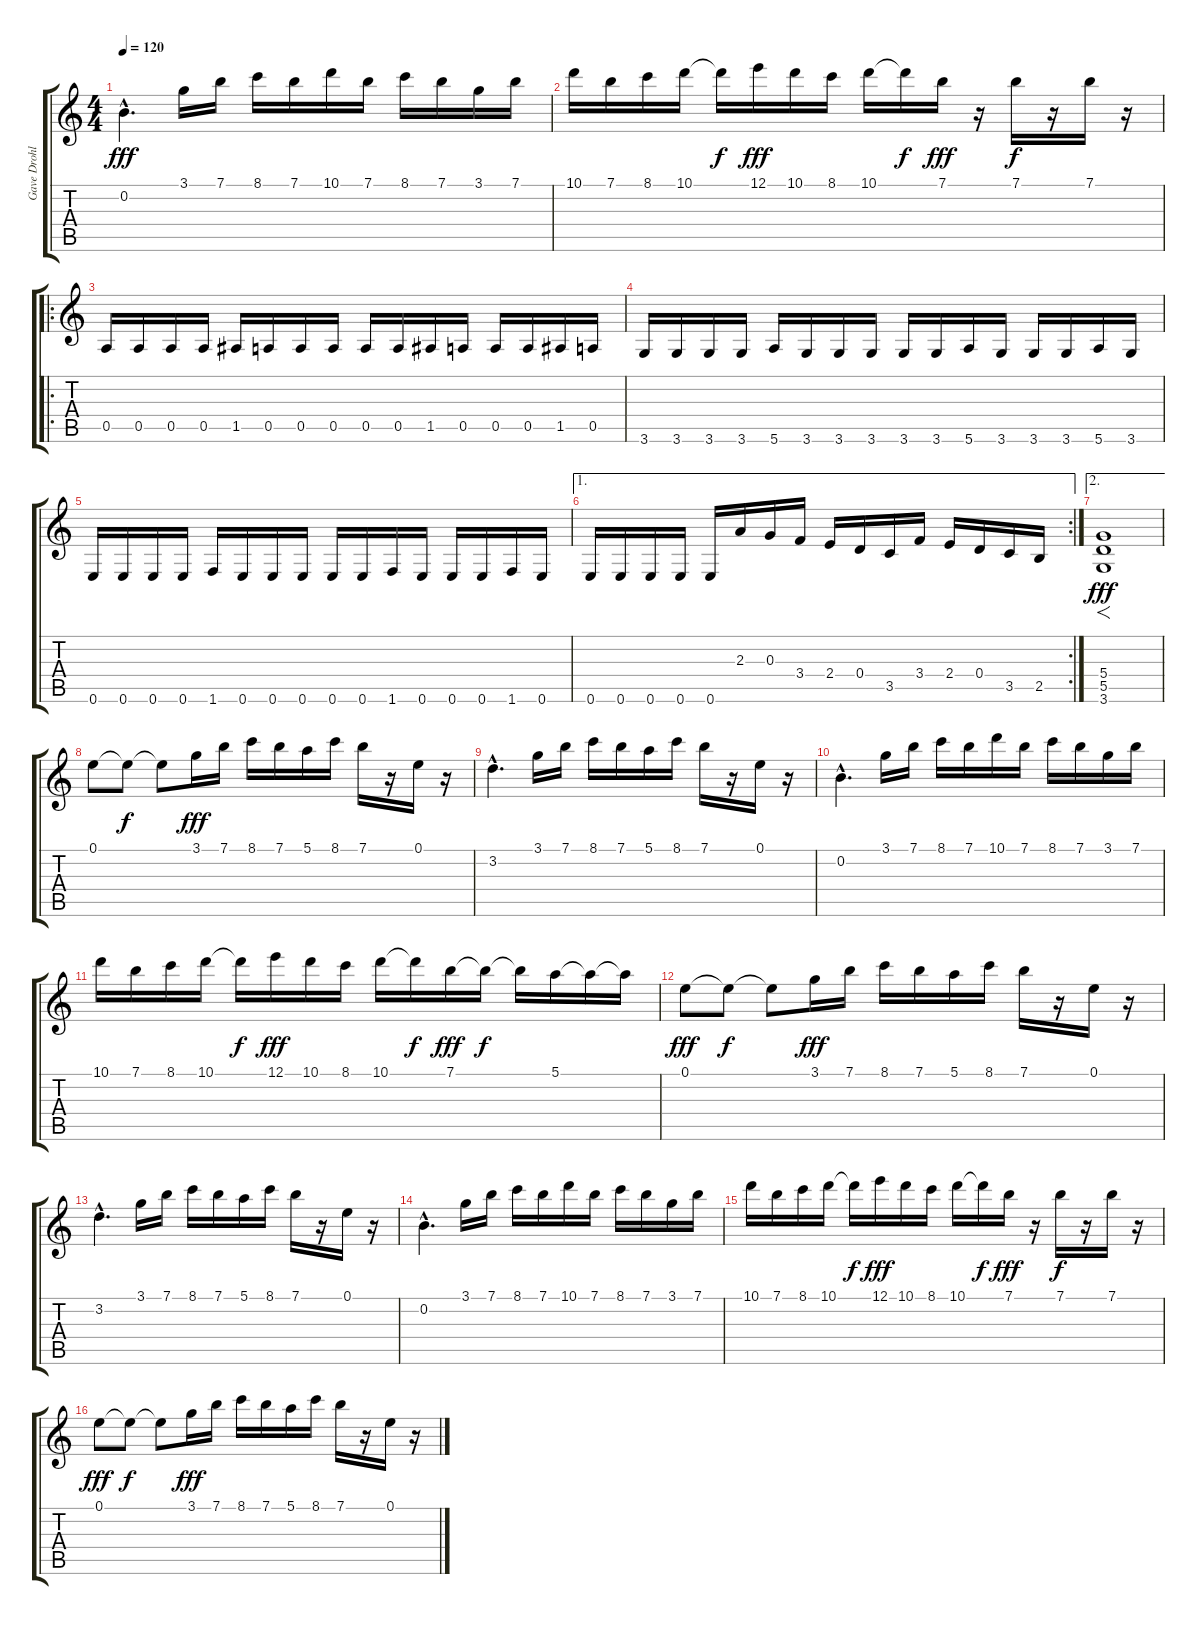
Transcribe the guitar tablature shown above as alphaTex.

\track ("Gave Drohl" "Gave Drohl") {instrument distortionguitar}
\staff {score tabs}
\tuning (E4 B3 G3 D3 A2 E2) {hide}
\ts (4 4)
\tempo 120
\clef g2
\ks c
0.2{hac}.4{d dy fff} 3.1.16 7.1.16 8.1.16 7.1.16 10.1.16 7.1.16 8.1.16 7.1.16 3.1.16 7.1.16 |
10.1.16 7.1.16 8.1.16 10.1.16 10.1{t}.16{dy f} 12.1.16{dy fff} 10.1.16 8.1.16 10.1.16 10.1{t}.16{dy f} 7.1.16{dy fff} r.16 7.1.16{dy f} r.16 7.1.16 r.16 |
\ro
0.5.16{instrument overdrivenguitar} 0.5.16 0.5.16 0.5.16 1.5.16 0.5.16 0.5.16 0.5.16 0.5.16 0.5.16 1.5.16 0.5.16 0.5.16 0.5.16 1.5.16 0.5.16 |
3.6.16 3.6.16 3.6.16 3.6.16 5.6.16 3.6.16 3.6.16 3.6.16 3.6.16 3.6.16 5.6.16 3.6.16 3.6.16 3.6.16 5.6.16 3.6.16 |
0.6.16 0.6.16 0.6.16 0.6.16 1.6.16 0.6.16 0.6.16 0.6.16 0.6.16 0.6.16 1.6.16 0.6.16 0.6.16 0.6.16 1.6.16 0.6.16 |
\ae 1
\rc 2
0.6.16 0.6.16 0.6.16 0.6.16 0.6.16 2.3.16 0.3.16 3.4.16 2.4.16 0.4.16 3.5.16 3.4.16 2.4.16 0.4.16 3.5.16 2.5.16 |
\ae 2
(5.4 5.5 3.6).1{f dy fff instrument distortionguitar} |
0.1.8{volume 16 balance 8 instrument electricguitarjazz} 0.1{t}.8{dy f} 0.1{t}.8 3.1.16{dy fff} 7.1.16 8.1.16 7.1.16 5.1.16 8.1.16 7.1.16 r.16 0.1.16 r.16 |
3.2{hac}.4{d} 3.1.16 7.1.16 8.1.16 7.1.16 5.1.16 8.1.16 7.1.16 r.16 0.1.16 r.16 |
0.2{hac}.4{d} 3.1.16 7.1.16 8.1.16 7.1.16 10.1.16 7.1.16 8.1.16 7.1.16 3.1.16 7.1.16 |
10.1.16 7.1.16 8.1.16 10.1.16 10.1{t}.16{dy f} 12.1.16{dy fff} 10.1.16 8.1.16 10.1.16 10.1{t}.16{dy f} 7.1.16{dy fff} 7.1{t}.16{dy f} 7.1{t}.16 5.1.16 5.1{t}.16 5.1{t}.16 |
0.1.8{dy fff volume 16 balance 8 instrument electricguitarjazz} 0.1{t}.8{dy f} 0.1{t}.8 3.1.16{dy fff} 7.1.16 8.1.16 7.1.16 5.1.16 8.1.16 7.1.16 r.16 0.1.16 r.16 |
3.2{hac}.4{d} 3.1.16 7.1.16 8.1.16 7.1.16 5.1.16 8.1.16 7.1.16 r.16 0.1.16 r.16 |
0.2{hac}.4{d} 3.1.16 7.1.16 8.1.16 7.1.16 10.1.16 7.1.16 8.1.16 7.1.16 3.1.16 7.1.16 |
10.1.16 7.1.16 8.1.16 10.1.16 10.1{t}.16{dy f} 12.1.16{dy fff} 10.1.16 8.1.16 10.1.16 10.1{t}.16{dy f} 7.1.16{dy fff} r.16 7.1.16{dy f} r.16 7.1.16 r.16 |
0.1.8{dy fff volume 16 balance 8 instrument electricguitarjazz} 0.1{t}.8{dy f} 0.1{t}.8 3.1.16{dy fff} 7.1.16 8.1.16 7.1.16 5.1.16 8.1.16 7.1.16 r.16 0.1.16 r.16
